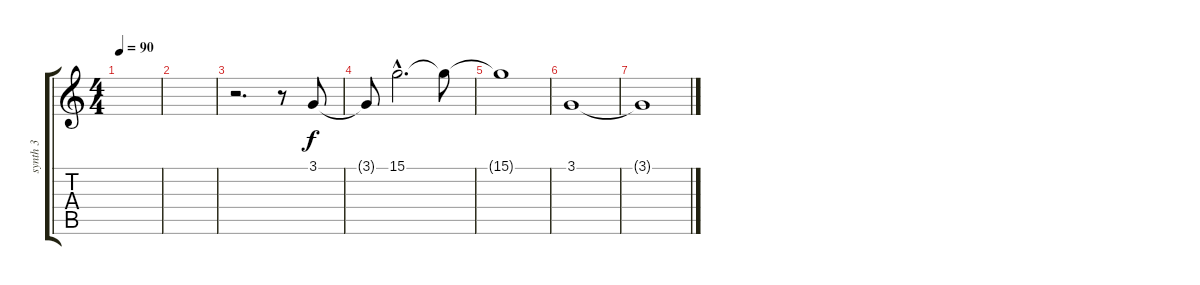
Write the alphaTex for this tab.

\track ("synth 3" "synth 3") {instrument stringensemble2}
\staff {score tabs}
\tuning (E4 B3 G3 D3 A2 E2) {hide}
\ts (4 4)
\tempo 90
\clef g2
\ks c
|
|
r.2{d} r.8 3.1.8 |
3.1{t}.8 15.1{hac}.2{d} 15.1{t}.8 |
15.1{t}.1 |
3.1.1 |
3.1{t}.1
